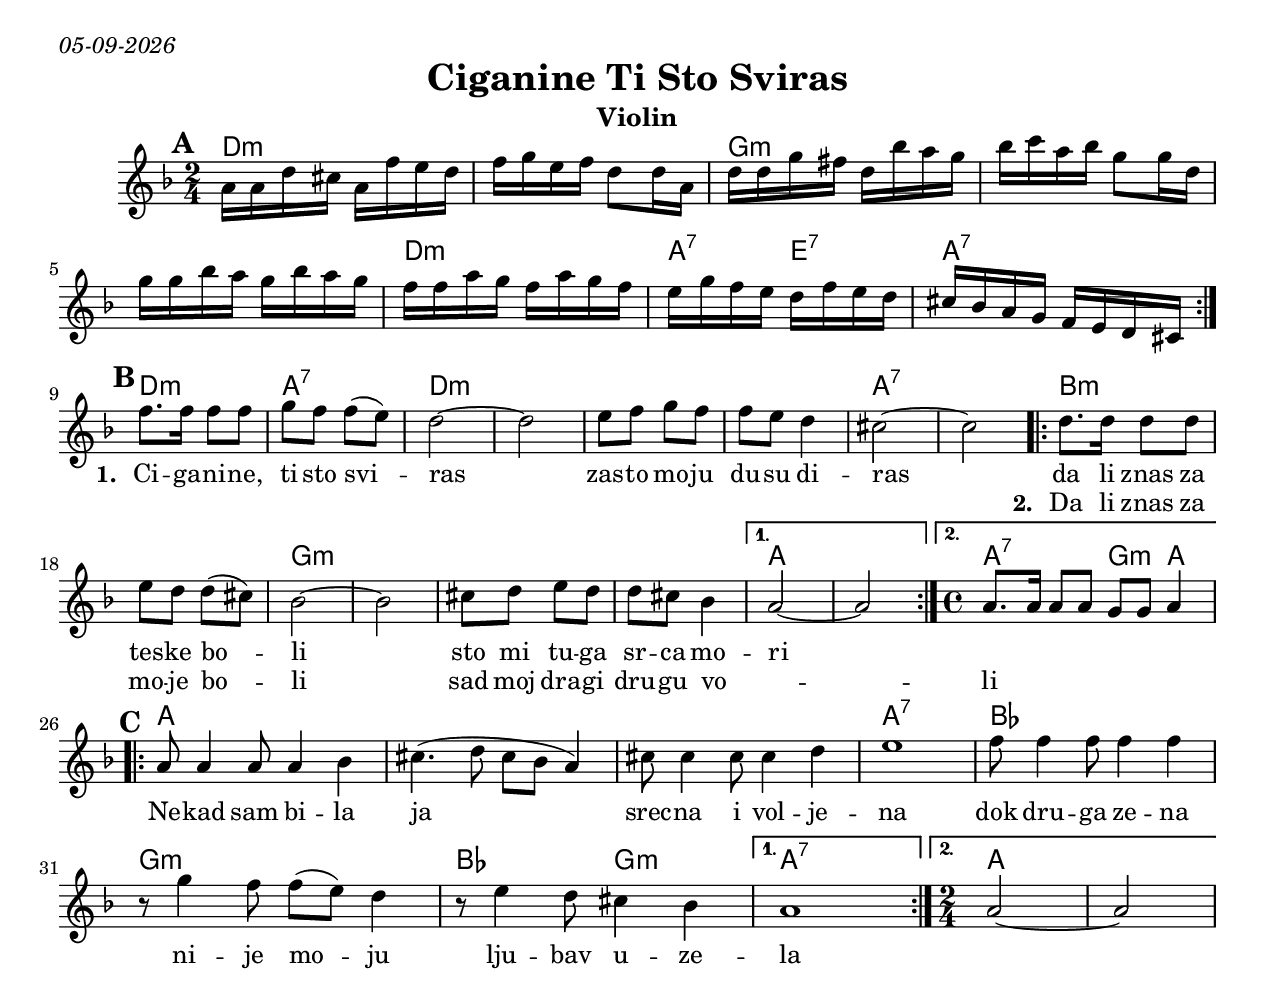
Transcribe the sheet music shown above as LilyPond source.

\version "2.18.0"
\include "english.ly"
\paper{
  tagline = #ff
  print-all-headers = ##t
  #(set-paper-size "letter")
}
date = #(strftime "%d-%m-%Y" (localtime (current-time)))

\markup{ \italic{ \date }  }

%\markup{ Got something to say? }

global = {
  \clef treble
  \key a \minor
  \time 2/4
  \set Score.markFormatter = #format-mark-box-alphabet
}

%#################################### Melody ########################
%melody =  \transpose c d \relative c' {  %transpose for clarinet
melody = \relative c' {
  \global
  %\partial 16*3 a16 d f   %lead in notes

  \repeat volta 2{
   \mark \default
   e16 e a gs e c' b a
   c16 d b c a8 a16 e
   a16 a d cs a f' e d
   f16 g e f d8 d16 a

   d16 d f e d f e d
   c16 c e d c e d c
   b16 d c b a c b a
    gs16 f e d c b a gs

  }

  \break
 %{
 \alternative {
    {b16e c b a c b a
    gs16 f e d c b a gs}

    {b'16 d c8 b16 a d c
    b8 e, fs gs}
  }
 %}
  %\bar"||"
  %\repeat volta 2{
   \mark \default

   c'8. c16 c8 c
   d8 c c(b)
   a2~
   a2

   b8 c d c
   c8 b a4
   gs2~
   gs2

   \repeat volta 2{

   %\bar"||"
   a8. a16 a8 a
   b8 a a (gs)
   f2~
   f2
   gs8 a b a
   a8 gs f4

  }
   \alternative {
     {  e2~
   e2}
     {\time 4/4

      e8. e16 e8 e d d e4 }
   }

   \break
   \repeat volta 2{
   \mark \default
   e8 e4 e8 e4 f
   gs4.( a8 gs f e4)
   gs8 gs4 gs8 gs4 a4
   b1

   c8 c4 c8 c4 c
   r8 d4 c8 c(b) a4|
   r8 b4 a8 gs4 f
   }

   \alternative{
   {e1}
   {\time 2/4 e2~
   e2}
   }

}
%################################# Lyrics #####################
\addlyrics{
\repeat unfold 62 {\skip 2}
\set stanza = #"1. "
Ci -- ga -- ni -- ne, ti sto svi -- ras
zas -- to mo -- ju du -- su di -- ras
da li znas za tes -- ke bo -- li
sto mi tu -- ga sr -- ca mo -- ri
%da li znas za moje bo -- li
%sad moj dragi drugu vo -- li

\repeat unfold 7 {\skip 2}
Ne -- kad sam bi -- la ja
srec -- na i vol -- je -- na
dok dru -- ga ze -- na
ni -- je mo -- ju lju -- bav u -- ze -- la
}

\addlyrics{
\repeat unfold 78 {\skip 2}
\set stanza = #"2. "
 Da li znas za mo -- je bo -- li
 sad moj dra -- gi dru -- gu vo -- _ li
}
%################################# Chords #######################
harmonies = \chordmode {
  a2*2:m
  d2*3:m
  a2:m
  e4:7 b4:7
  e2:7
  %e4:7 b4:7
  %e2:7
  %B
  a2:m
  e2:7
  a2*4:m
  e2*2:7
  %dbl bar
  fs2*2:m
  d2*4:m
  e2*2
  %time change
  e2:7 d4:m e4
  %c
  e1*3
  e1:7
  f1
  d1:m %a2:m
  f2 d2:m
  e1:7
  e2*2



}

\score {
  <<
    \new ChordNames {
      \set chordChanges = ##f
      \transpose a d \harmonies
    }
    \new Staff   \transpose a d' \melody
  >>
  \header{
    title= "Ciganine Ti Sto Sviras"
    subtitle=""
    composer= ""
    instrument = "Violin"
    arranger= ""
  }
  \midi{\tempo 4 = 120}
  \layout{indent = 1.0\cm}
}
%{
% more verses:
\markup{}
\markup {
  \fill-line {
    \hspace #0.1 % distance from left margin
    \column {
      \line { "1."
	\column {
	  ""
	}
      }
      \hspace #0.2 % vertical distance between verses
      \line { "2."
	\column {
	 ""
	}
      }
    }
    \hspace #0.1  % horiz. distance between columns
    \column {
      \line { "3."
	\column {
	  ""
	}
      }
      \hspace #0.2 % distance between verses
      \line { "4."
	\column {
	 ""
	}
      }
    }
    \hspace #0.1 % distance to right margin
  }
}

%}
%{
Ciganine, ti sto sviras
zasto moju dusu diras
da li znas za teske boli
sto mi tuga srca mori
da li znas za moje boli
sad moj dragi drugu voli

Ref.
Nekad sam bila ja
srecna i voljena
dok druga zena
nije moju ljubav uzela

Druga ga miluje
on za njom luduje
a moje srce usamljeno
za njim boluje

Nekada smo sretni bili
nasu ljubav nismo krili
mislila sam, dani srece
da nikada proci nece

Ref.

Ciganine, sviraj, sviraj
pesmom moju dusu diraj
nek’ mi tvoja pesma kaze
kad’ me ljubi sto me laze
%}